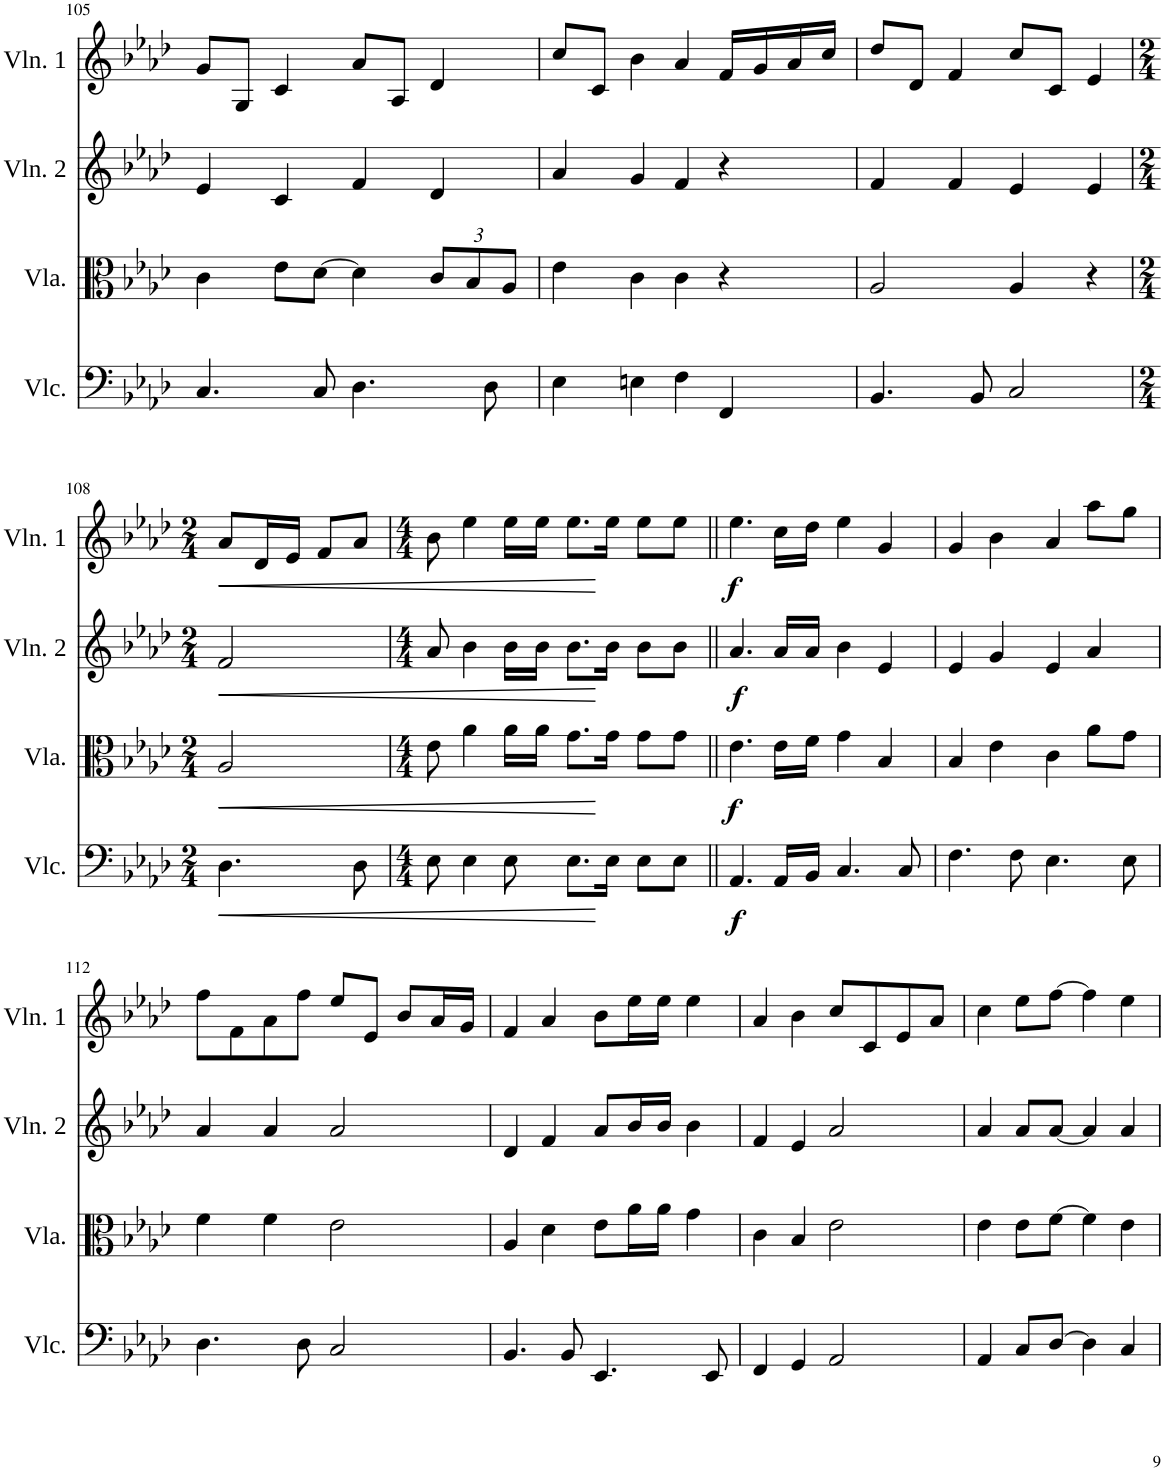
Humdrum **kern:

**kern	**dynam	**kern	**dynam	**kern	**dynam	**kern	**dynam
*part4	*part4	*part3	*part3	*part2	*part2	*part1	*part1
*staff4	*staff4	*staff3	*staff3	*staff2	*staff2	*staff1	*staff1
*I"Cello	*	*I"Viola	*	*I"Violin 2	*	*I"Violin 1	*
*	*	*I'Vla.	*	*I'Vln. 2	*	*I'Vln. 1	*
!!LO:PB:g=z
*clefF4	*	*clefC3	*	*clefG2	*	*clefG2	*
*k[b-e-a-d-]	*	*k[b-e-a-d-]	*	*k[b-e-a-d-]	*	*k[b-e-a-d-]	*
*M4/4	*	*M4/4	*	*M4/4	*	*M4/4	*
=105	=105	=105	=105	=105	=105	=105	=105
4.C/	.	4c\	.	4e-/	.	8g/L	.
.	.	.	.	.	.	8G/J	.
.	.	8e-\L	.	4c/	.	4c/	.
8C/	.	[8d-\J	.	.	.	.	.
4.D-\	.	4d-\]	.	4f/	.	8a-/L	.
.	.	.	.	.	.	8A-/J	.
*	*	*Xbrackettup	*	*	*	*	*
.	.	12c/L	.	4d-/	.	4d-/	.
.	.	12B-/	.	.	.	.	.
8D-\	.	.	.	.	.	.	.
.	.	12A-/J	.	.	.	.	.
=106	=106	=106	=106	=106	=106	=106	=106
4E-\	.	4e-\	.	4a-/	.	8cc/L	.
.	.	.	.	.	.	8c/J	.
4En\	.	4c\	.	4g/	.	4b-\	.
4F\	.	4c\	.	4f/	.	4a-/	.
4FF/	.	4r	.	4r	.	16f/LL	.
.	.	.	.	.	.	16g/	.
.	.	.	.	.	.	16a-/	.
.	.	.	.	.	.	16cc/JJ	.
=107	=107	=107	=107	=107	=107	=107	=107
4.BB-/	.	2A-/	.	4f/	.	8dd-/L	.
.	.	.	.	.	.	8d-/J	.
.	.	.	.	4f/	.	4f/	.
8BB-/	.	.	.	.	.	.	.
2C/	.	4A-/	.	4e-/	.	8cc/L	.
.	.	.	.	.	.	8c/J	.
.	.	4r	.	4e-/	.	4e-/	.
!!LO:LB:g=z
=108	=108	=108	=108	=108	=108	=108	=108
*M2/4	*	*M2/4	*	*M2/4	*	*M2/4	*
!	!LO:HP:b	!	!LO:HP:b	!	!LO:HP:b	!	!LO:HP:b
4.D-\	<	2A-/	<	2f/	<	8a-/L	<
.	.	.	.	.	.	16d-/L	.
.	.	.	.	.	.	16e-/JJ	.
.	.	.	.	.	.	8f/L	.
8D-\	.	.	.	.	.	8a-/J	.
=109	=109	=109	=109	=109	=109	=109	=109
*M4/4	*	*M4/4	*	*M4/4	*	*M4/4	*
8E-\	.	8e-\	.	8a-/	.	8b-\	.
4E-\	.	4a-\	.	4b-\	.	4ee-\	.
8E-\	.	16a-\LL	.	16b-\LL	.	16ee-\LL	.
.	.	16a-\JJ	.	16b-\JJ	.	16ee-\JJ	.
8.E-\L	.	8.g\L	.	8.b-\L	.	8.ee-\L	.
16E-\Jk	[	16g\Jk	[	16b-\Jk	[	16ee-\Jk	[
8E-\L	.	8g\L	.	8b-\L	.	8ee-\L	.
8E-\J	.	8g\J	.	8b-\J	.	8ee-\J	.
=110||	=110||	=110||	=110||	=110||	=110||	=110||	=110||
!	!LO:DY:b	!	!LO:DY:b	!	!LO:DY:b	!	!LO:DY:b
4.AA-/	f	4.e-\	f	4.a-/	f	4.ee-\	f
16AA-/LL	.	16e-\LL	.	16a-/LL	.	16cc\LL	.
16BB-/JJ	.	16f\JJ	.	16a-/JJ	.	16dd-\JJ	.
4.C/	.	4g\	.	4b-\	.	4ee-\	.
.	.	4B-/	.	4e-/	.	4g/	.
8C/	.	.	.	.	.	.	.
=111	=111	=111	=111	=111	=111	=111	=111
4.F\	.	4B-/	.	4e-/	.	4g/	.
.	.	4e-\	.	4g/	.	4b-\	.
8F\	.	.	.	.	.	.	.
4.E-\	.	4c\	.	4e-/	.	4a-/	.
.	.	8a-\L	.	4a-/	.	8aa-\L	.
8E-\	.	8g\J	.	.	.	8gg\J	.
!!LO:LB:g=z
=112	=112	=112	=112	=112	=112	=112	=112
4.D-\	.	4f\	.	4a-/	.	8ff\L	.
.	.	.	.	.	.	8f\	.
.	.	4f\	.	4a-/	.	8a-\	.
8D-\	.	.	.	.	.	8ff\J	.
2C/	.	2e-\	.	2a-/	.	8ee-/L	.
.	.	.	.	.	.	8e-/J	.
.	.	.	.	.	.	8b-/L	.
.	.	.	.	.	.	16a-/L	.
.	.	.	.	.	.	16g/JJ	.
=113	=113	=113	=113	=113	=113	=113	=113
4.BB-/	.	4A-/	.	4d-/	.	4f/	.
.	.	4d-\	.	4f/	.	4a-/	.
8BB-/	.	.	.	.	.	.	.
4.EE-/	.	8e-\L	.	8a-/L	.	8b-\L	.
.	.	16a-\L	.	16b-/L	.	16ee-\L	.
.	.	16a-\JJ	.	16b-/JJ	.	16ee-\JJ	.
.	.	4g\	.	4b-\	.	4ee-\	.
8EE-/	.	.	.	.	.	.	.
=114	=114	=114	=114	=114	=114	=114	=114
4FF/	.	4c\	.	4f/	.	4a-/	.
4GG/	.	4B-/	.	4e-/	.	4b-\	.
2AA-/	.	2e-\	.	2a-/	.	8cc/L	.
.	.	.	.	.	.	8c/	.
.	.	.	.	.	.	8e-/	.
.	.	.	.	.	.	8a-/J	.
=115	=115	=115	=115	=115	=115	=115	=115
4AA-/	.	4e-\	.	4a-/	.	4cc\	.
8C/L	.	8e-\L	.	8a-/L	.	8ee-\L	.
[8D-/J	.	[8f\J	.	[8a-/J	.	[8ff\J	.
4D-\]	.	4f\]	.	4a-/]	.	4ff\]	.
4C/	.	4e-\	.	4a-/	.	4ee-\	.
=	=	=	=	=	=	=	=
*-	*-	*-	*-	*-	*-	*-	*-
